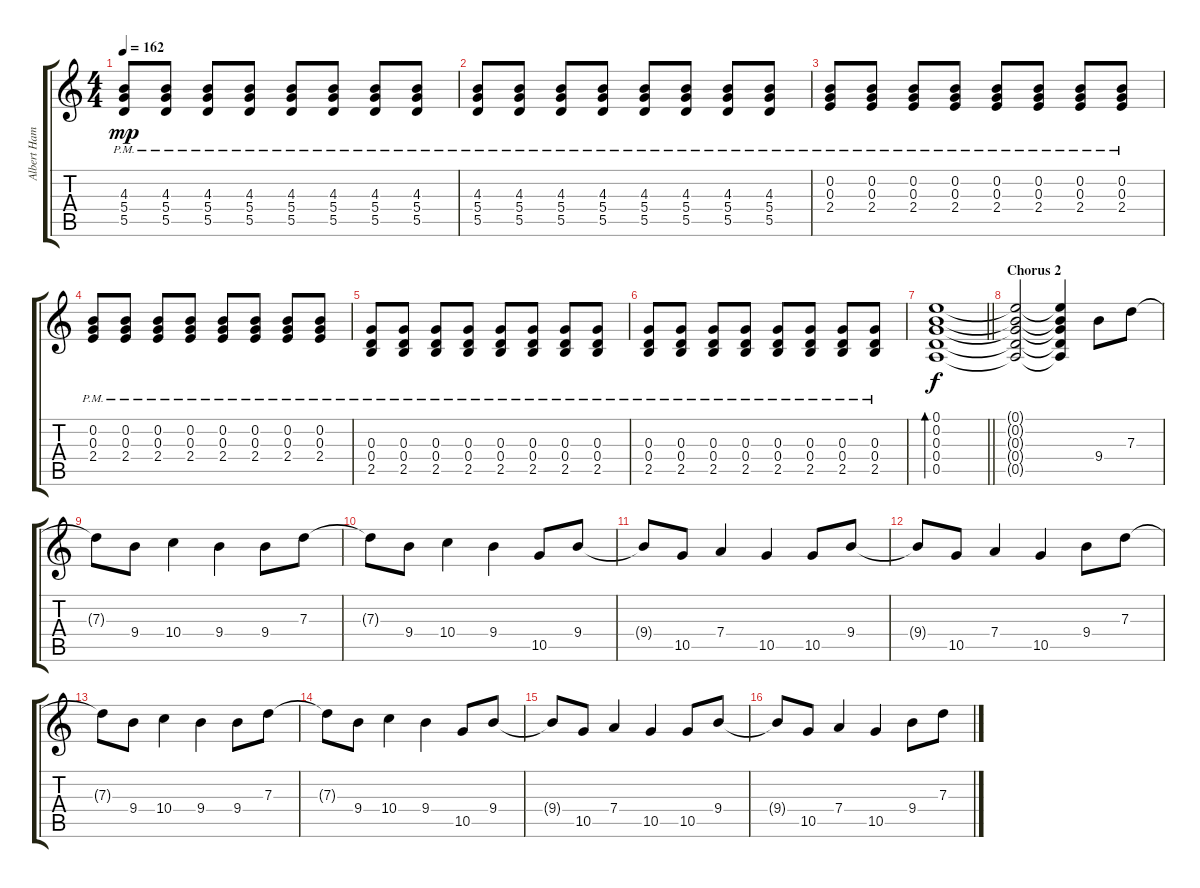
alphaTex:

\track ("Albert Hammond Jr" "Albert Ham") {instrument overdrivenguitar}
\staff {score tabs}
\tuning (E4 B3 G3 D3 A2 E2) {hide}
\ts (4 4)
\tempo 162
\clef g2
\ks c
(4.3{pm} 5.4{pm} 5.5{pm}).8{dy mp} (4.3{pm} 5.4{pm} 5.5{pm}).8 (4.3{pm} 5.4{pm} 5.5{pm}).8 (4.3{pm} 5.4{pm} 5.5{pm}).8 (4.3{pm} 5.4{pm} 5.5{pm}).8 (4.3{pm} 5.4{pm} 5.5{pm}).8 (4.3{pm} 5.4{pm} 5.5{pm}).8 (4.3{pm} 5.4{pm} 5.5{pm}).8 |
(4.3{pm} 5.4{pm} 5.5{pm}).8 (4.3{pm} 5.4{pm} 5.5{pm}).8 (4.3{pm} 5.4{pm} 5.5{pm}).8 (4.3{pm} 5.4{pm} 5.5{pm}).8 (4.3{pm} 5.4{pm} 5.5{pm}).8 (4.3{pm} 5.4{pm} 5.5{pm}).8 (4.3{pm} 5.4{pm} 5.5{pm}).8 (4.3{pm} 5.4{pm} 5.5{pm}).8 |
(0.2{pm} 0.3{pm} 2.4{pm}).8 (0.2{pm} 0.3{pm} 2.4{pm}).8 (0.2{pm} 0.3{pm} 2.4{pm}).8 (0.2{pm} 0.3{pm} 2.4{pm}).8 (0.2{pm} 0.3{pm} 2.4{pm}).8 (0.2{pm} 0.3{pm} 2.4{pm}).8 (0.2{pm} 0.3{pm} 2.4{pm}).8 (0.2{pm} 0.3{pm} 2.4{pm}).8 |
(0.2{pm} 0.3{pm} 2.4{pm}).8 (0.2{pm} 0.3{pm} 2.4{pm}).8 (0.2{pm} 0.3{pm} 2.4{pm}).8 (0.2{pm} 0.3{pm} 2.4{pm}).8 (0.2{pm} 0.3{pm} 2.4{pm}).8 (0.2{pm} 0.3{pm} 2.4{pm}).8 (0.2{pm} 0.3{pm} 2.4{pm}).8 (0.2{pm} 0.3{pm} 2.4{pm}).8 |
(0.3{pm} 0.4{pm} 2.5{pm}).8 (0.3{pm} 0.4{pm} 2.5{pm}).8 (0.3{pm} 0.4{pm} 2.5{pm}).8 (0.3{pm} 0.4{pm} 2.5{pm}).8 (0.3{pm} 0.4{pm} 2.5{pm}).8 (0.3{pm} 0.4{pm} 2.5{pm}).8 (0.3{pm} 0.4{pm} 2.5{pm}).8 (0.3{pm} 0.4{pm} 2.5{pm}).8 |
(0.3{pm} 0.4{pm} 2.5{pm}).8 (0.3{pm} 0.4{pm} 2.5{pm}).8 (0.3{pm} 0.4{pm} 2.5{pm}).8 (0.3{pm} 0.4{pm} 2.5{pm}).8 (0.3{pm} 0.4{pm} 2.5{pm}).8 (0.3{pm} 0.4{pm} 2.5{pm}).8 (0.3{pm} 0.4{pm} 2.5{pm}).8 (0.3{pm} 0.4{pm} 2.5{pm}).8 |
\barLineRight lightlight
(0.1 0.2 0.3 0.4 0.5).1{bd 480 dy f} |
\section ("" "Chorus 2")
(0.1{t} 0.2{t} 0.3{t} 0.4{t} 0.5{t}).2 (0.1{t} 0.2{t} 0.3{t} 0.4{t} 0.5{t}).4 9.4.8 7.3.8 |
7.3{t}.8 9.4.8 10.4.4 9.4.4 9.4.8 7.3.8 |
7.3{t}.8 9.4.8 10.4.4 9.4.4 10.5.8 9.4.8 |
9.4{t}.8 10.5.8 7.4.4 10.5.4 10.5.8 9.4.8 |
9.4{t}.8 10.5.8 7.4.4 10.5.4 9.4.8 7.3.8 |
7.3{t}.8 9.4.8 10.4.4 9.4.4 9.4.8 7.3.8 |
7.3{t}.8 9.4.8 10.4.4 9.4.4 10.5.8 9.4.8 |
9.4{t}.8 10.5.8 7.4.4 10.5.4 10.5.8 9.4.8 |
9.4{t}.8 10.5.8 7.4.4 10.5.4 9.4.8 7.3.8
